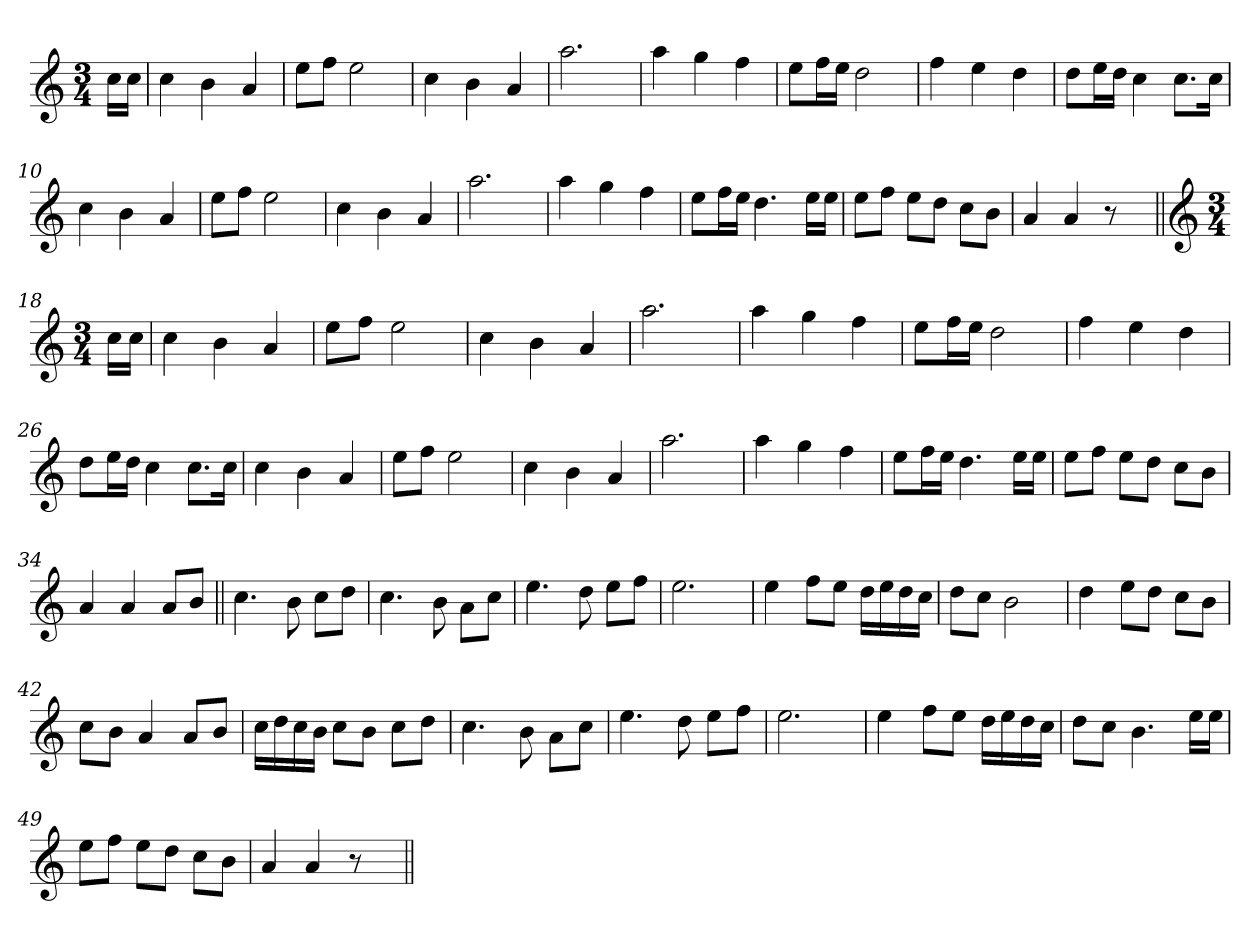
**kern
*part1
*staff1
*clefG2
*k[]
*M3/4
=1
16cc\LL
16cc\JJ
=2
4cc\
4b\
4a/
=3
8ee\L
8ff\J
2ee\
=4
4cc\
4b\
4a/
=5
2.aa\
=6
4aa\
4gg\
4ff\
=7
8ee\L
16ff\L
16ee\JJ
2dd\
=8
4ff\
4ee\
4dd\
=9
8dd\L
16ee\L
16dd\JJ
4cc\
8.cc\L
16cc\Jk
=10
4cc\
4b\
4a/
!!LO:LB:g=z
=11
8ee\L
8ff\J
2ee\
=12
4cc\
4b\
4a/
=13
2.aa\
=14
4aa\
4gg\
4ff\
=15
8ee\L
16ff\L
16ee\JJ
4.dd\
16ee\LL
16ee\JJ
=16
8ee\L
8ff\J
8ee\L
8dd\J
8cc\L
8b\J
=17
4a/
4a/
8r
8ryy
=18||
*clefG2
*M3/4
16cc\LL
16cc\JJ
=19
4cc\
4b\
4a/
!!LO:LB:g=z
=20
8ee\L
8ff\J
2ee\
=21
4cc\
4b\
4a/
=22
2.aa\
=23
4aa\
4gg\
4ff\
=24
8ee\L
16ff\L
16ee\JJ
2dd\
=25
4ff\
4ee\
4dd\
=26
8dd\L
16ee\L
16dd\JJ
4cc\
8.cc\L
16cc\Jk
=27
4cc\
4b\
4a/
=28
8ee\L
8ff\J
2ee\
=29
4cc\
4b\
4a/
=30
2.aa\
!!LO:LB:g=z
=31
4aa\
4gg\
4ff\
=32
8ee\L
16ff\L
16ee\JJ
4.dd\
16ee\LL
16ee\JJ
=33
8ee\L
8ff\J
8ee\L
8dd\J
8cc\L
8b\J
=34
4a/
4a/
8a/L
8b/J
=35||
4.cc\
8b\
8cc\L
8dd\J
=36
4.cc\
8b\
8a\L
8cc\J
=37
4.ee\
8dd\
8ee\L
8ff\J
=38
2.ee\
!!LO:LB:g=z
=39
4ee\
8ff\L
8ee\J
16dd\LL
16ee\
16dd\
16cc\JJ
=40
8dd\L
8cc\J
2b\
=41
4dd\
8ee\L
8dd\J
8cc\L
8b\J
=42
8cc\L
8b\J
4a/
8a/L
8b/J
=43
16cc\LL
16dd\
16cc\
16b\JJ
8cc\L
8b\J
8cc\L
8dd\J
=44
4.cc\
8b\
8a\L
8cc\J
=45
4.ee\
8dd\
8ee\L
8ff\J
=46
2.ee\
!!LO:LB:g=z
=47
4ee\
8ff\L
8ee\J
16dd\LL
16ee\
16dd\
16cc\JJ
=48
8dd\L
8cc\J
4.b\
16ee\LL
16ee\JJ
=49
8ee\L
8ff\J
8ee\L
8dd\J
8cc\L
8b\J
=50
4a/
4a/
8r
8ryy
=||
*-
